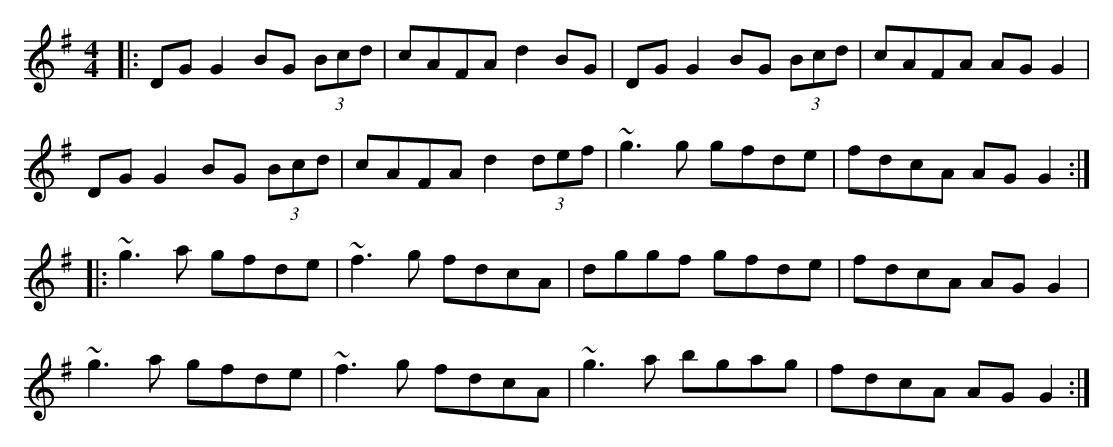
X:1
M:4/4
K:G
|:DG G2 BG (3Bcd|cAFA d2 BG|DG G2 BG (3Bcd|cAFA AGG2|
DG G2 BG (3Bcd|cAFA d2 (3def|~g3 g gfde|fdcA AGG2:|
|:~g3 a gfde|~f3 g fdcA|dggf gfde|fdcA AGG2|
~g3 a gfde|~f3 g fdcA|~g3 a bgag|fdcA AGG2:|
